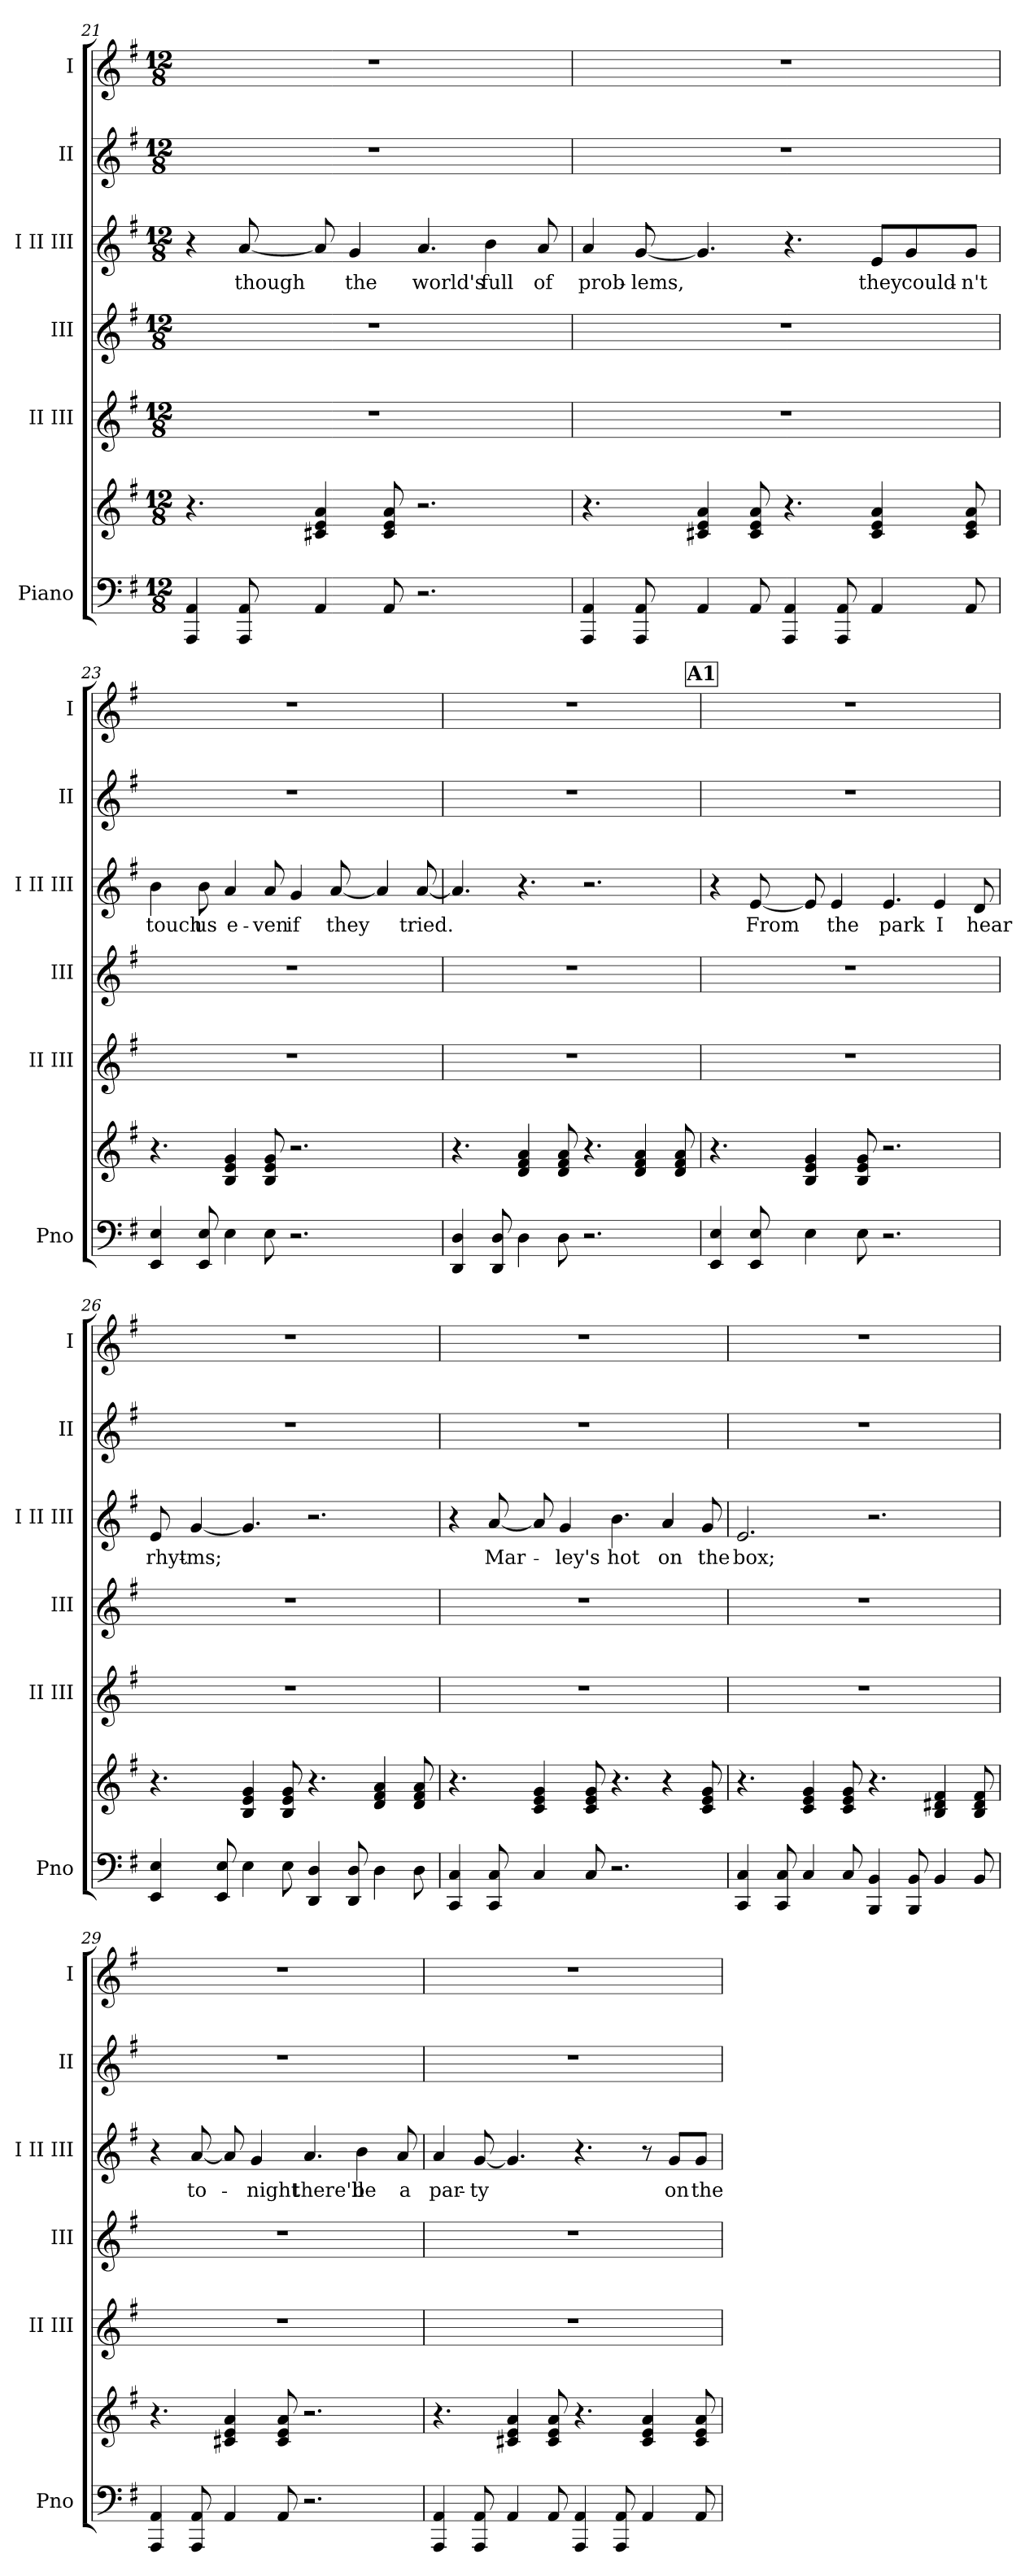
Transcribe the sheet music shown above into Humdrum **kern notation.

**kern	**kern	**kern	**kern	**kern	**text	**kern	**kern
*part6	*part6	*part5	*part4	*part3	*part3	*part2	*part1
*staff7	*staff6	*staff5	*staff4	*staff3	*staff3	*staff2	*staff1
*I"Piano	*	*I"II III	*I"III	*I"I II III	*	*I"II	*I"I
*I'Pno	*	*I'II III	*I'III	*I'I II III	*	*I'II	*I'I
*clefF4	*clefG2	*clefG2	*clefG2	*clefG2	*	*clefG2	*clefG2
*k[f#]	*k[f#]	*k[f#]	*k[f#]	*k[f#]	*	*k[f#]	*k[f#]
*M12/8	*M12/8	*M12/8	*M12/8	*M12/8	*	*M12/8	*M12/8
=21	=21	=21	=21	=21	=21	=21	=21
4AAA/ 4AA/	4.r	1.r	1.r	4r	.	1.r	1.r
!	!	!	!	!	!LO:LY:b	!	!
8AAA/ 8AA/	.	.	.	[8a/	though	.	.
4AA/	4c#X/ 4e/ 4a/	.	.	8a/]	.	.	.
!	!	!	!	!	!LO:LY:b	!	!
.	.	.	.	4g/	the	.	.
8AA/	8c#/ 8e/ 8a/	.	.	.	.	.	.
!	!	!	!	!	!LO:LY:b	!	!
2.r	2.r	.	.	4.a/	world's	.	.
!	!	!	!	!	!LO:LY:b	!	!
.	.	.	.	4b\	full	.	.
!	!	!	!	!	!LO:LY:b	!	!
.	.	.	.	8a/	of	.	.
=22	=22	=22	=22	=22	=22	=22	=22
!	!	!	!	!	!LO:LY:b	!	!
4AAA/ 4AA/	4.r	1.r	1.r	4a/	prob-	1.r	1.r
!	!	!	!	!	!LO:LY:b	!	!
8AAA/ 8AA/	.	.	.	[8g/	-lems,	.	.
4AA/	4c#X/ 4e/ 4a/	.	.	4.g/]	.	.	.
8AA/	8c#/ 8e/ 8a/	.	.	.	.	.	.
4AAA/ 4AA/	4.r	.	.	4.r	.	.	.
8AAA/ 8AA/	.	.	.	.	.	.	.
!	!	!	!	!	!LO:LY:b	!	!
4AA/	4c#/ 4e/ 4a/	.	.	8e/L	they	.	.
!	!	!	!	!	!LO:LY:b	!	!
.	.	.	.	8g/	could-	.	.
!	!	!	!	!	!LO:LY:b	!	!
8AA/	8c#/ 8e/ 8a/	.	.	8g/J	-n't	.	.
!!LO:LB:g=z
=23	=23	=23	=23	=23	=23	=23	=23
!	!	!	!	!	!LO:LY:b	!	!
4EE/ 4E/	4.r	1.r	1.r	4b\	touch	1.r	1.r
!	!	!	!	!	!LO:LY:b	!	!
8EE/ 8E/	.	.	.	8b\	us	.	.
!	!	!	!	!	!LO:LY:b	!	!
4E\	4B/ 4e/ 4g/	.	.	4a/	e-	.	.
!	!	!	!	!	!LO:LY:b	!	!
8E\	8B/ 8e/ 8g/	.	.	8a/	-ven	.	.
!	!	!	!	!	!LO:LY:b	!	!
2.r	2.r	.	.	4g/	if	.	.
!	!	!	!	!	!LO:LY:b	!	!
.	.	.	.	[8a/	they	.	.
.	.	.	.	4a/]	.	.	.
!	!	!	!	!	!LO:LY:b	!	!
.	.	.	.	[8a/	tried.	.	.
=24	=24	=24	=24	=24	=24	=24	=24
4DD/ 4D/	4.r	1.r	1.r	4.a/]	.	1.r	1.r
8DD/ 8D/	.	.	.	.	.	.	.
4D\	4d/ 4f#/ 4a/	.	.	4.r	.	.	.
8D\	8d/ 8f#/ 8a/	.	.	.	.	.	.
2.r	4.r	.	.	2.r	.	.	.
.	4d/ 4f#/ 4a/	.	.	.	.	.	.
.	8d/ 8f#/ 8a/	.	.	.	.	.	.
!!LO:REH:place=s1:a:B:cj:fs=14:t=A1
=25	=25	=25	=25	=25	=25	=25	=25
4EE/ 4E/	4.r	1.r	1.r	4r	.	1.r	1.r
!	!	!	!	!	!LO:LY:b	!	!
8EE/ 8E/	.	.	.	[8e/	From	.	.
4E\	4B/ 4e/ 4g/	.	.	8e/]	.	.	.
!	!	!	!	!	!LO:LY:b	!	!
.	.	.	.	4e/	the	.	.
8E\	8B/ 8e/ 8g/	.	.	.	.	.	.
!	!	!	!	!	!LO:LY:b	!	!
2.r	2.r	.	.	4.e/	park	.	.
!	!	!	!	!	!LO:LY:b	!	!
.	.	.	.	4e/	I	.	.
!	!	!	!	!	!LO:LY:b	!	!
.	.	.	.	8d/	hear	.	.
!!LO:LB:g=z
=26	=26	=26	=26	=26	=26	=26	=26
!	!	!	!	!	!LO:LY:b	!	!
4EE/ 4E/	4.r	1.r	1.r	8e/	rhyt-	1.r	1.r
!	!	!	!	!	!LO:LY:b	!	!
.	.	.	.	[4g/	-ms;	.	.
8EE/ 8E/	.	.	.	.	.	.	.
4E\	4B/ 4e/ 4g/	.	.	4.g/]	.	.	.
8E\	8B/ 8e/ 8g/	.	.	.	.	.	.
4DD/ 4D/	4.r	.	.	2.r	.	.	.
8DD/ 8D/	.	.	.	.	.	.	.
4D\	4d/ 4f#/ 4a/	.	.	.	.	.	.
8D\	8d/ 8f#/ 8a/	.	.	.	.	.	.
=27	=27	=27	=27	=27	=27	=27	=27
4CC/ 4C/	4.r	1.r	1.r	4r	.	1.r	1.r
!	!	!	!	!	!LO:LY:b	!	!
8CC/ 8C/	.	.	.	[8a/	Mar-	.	.
4C/	4c/ 4e/ 4g/	.	.	8a/]	.	.	.
!	!	!	!	!	!LO:LY:b	!	!
.	.	.	.	4g/	-ley's	.	.
8C/	8c/ 8e/ 8g/	.	.	.	.	.	.
!	!	!	!	!	!LO:LY:b	!	!
2.r	4.r	.	.	4.b\	hot	.	.
!	!	!	!	!	!LO:LY:b	!	!
.	4r	.	.	4a/	on	.	.
!	!	!	!	!	!LO:LY:b	!	!
.	8c/ 8e/ 8g/	.	.	8g/	the	.	.
=28	=28	=28	=28	=28	=28	=28	=28
!	!	!	!	!	!LO:LY:b	!	!
4CC/ 4C/	4.r	1.r	1.r	2.e/	box;	1.r	1.r
8CC/ 8C/	.	.	.	.	.	.	.
4C/	4c/ 4e/ 4g/	.	.	.	.	.	.
8C/	8c/ 8e/ 8g/	.	.	.	.	.	.
4BBB/ 4BB/	4.r	.	.	2.r	.	.	.
8BBB/ 8BB/	.	.	.	.	.	.	.
4BB/	4B/ 4d#X/ 4f#/	.	.	.	.	.	.
8BB/	8B/ 8d#/ 8f#/	.	.	.	.	.	.
!!LO:LB:g=z
=29	=29	=29	=29	=29	=29	=29	=29
4AAA/ 4AA/	4.r	1.r	1.r	4r	.	1.r	1.r
!	!	!	!	!	!LO:LY:b	!	!
8AAA/ 8AA/	.	.	.	[8a/	to-	.	.
4AA/	4c#X/ 4e/ 4a/	.	.	8a/]	.	.	.
!	!	!	!	!	!LO:LY:b	!	!
.	.	.	.	4g/	-night	.	.
8AA/	8c#/ 8e/ 8a/	.	.	.	.	.	.
!	!	!	!	!	!LO:LY:b	!	!
2.r	2.r	.	.	4.a/	there'll	.	.
!	!	!	!	!	!LO:LY:b	!	!
.	.	.	.	4b\	be	.	.
!	!	!	!	!	!LO:LY:b	!	!
.	.	.	.	8a/	a	.	.
=30	=30	=30	=30	=30	=30	=30	=30
!	!	!	!	!	!LO:LY:b	!	!
4AAA/ 4AA/	4.r	1.r	1.r	4a/	par-	1.r	1.r
!	!	!	!	!	!LO:LY:b	!	!
8AAA/ 8AA/	.	.	.	[8g/	-ty	.	.
4AA/	4c#X/ 4e/ 4a/	.	.	4.g/]	.	.	.
8AA/	8c#/ 8e/ 8a/	.	.	.	.	.	.
4AAA/ 4AA/	4.r	.	.	4.r	.	.	.
8AAA/ 8AA/	.	.	.	.	.	.	.
4AA/	4c#/ 4e/ 4a/	.	.	8r	.	.	.
!	!	!	!	!	!LO:LY:b	!	!
.	.	.	.	8g/L	on	.	.
!	!	!	!	!	!LO:LY:b	!	!
8AA/	8c#/ 8e/ 8a/	.	.	8g/J	the	.	.
=	=	=	=	=	=	=	=
*-	*-	*-	*-	*-	*-	*-	*-
